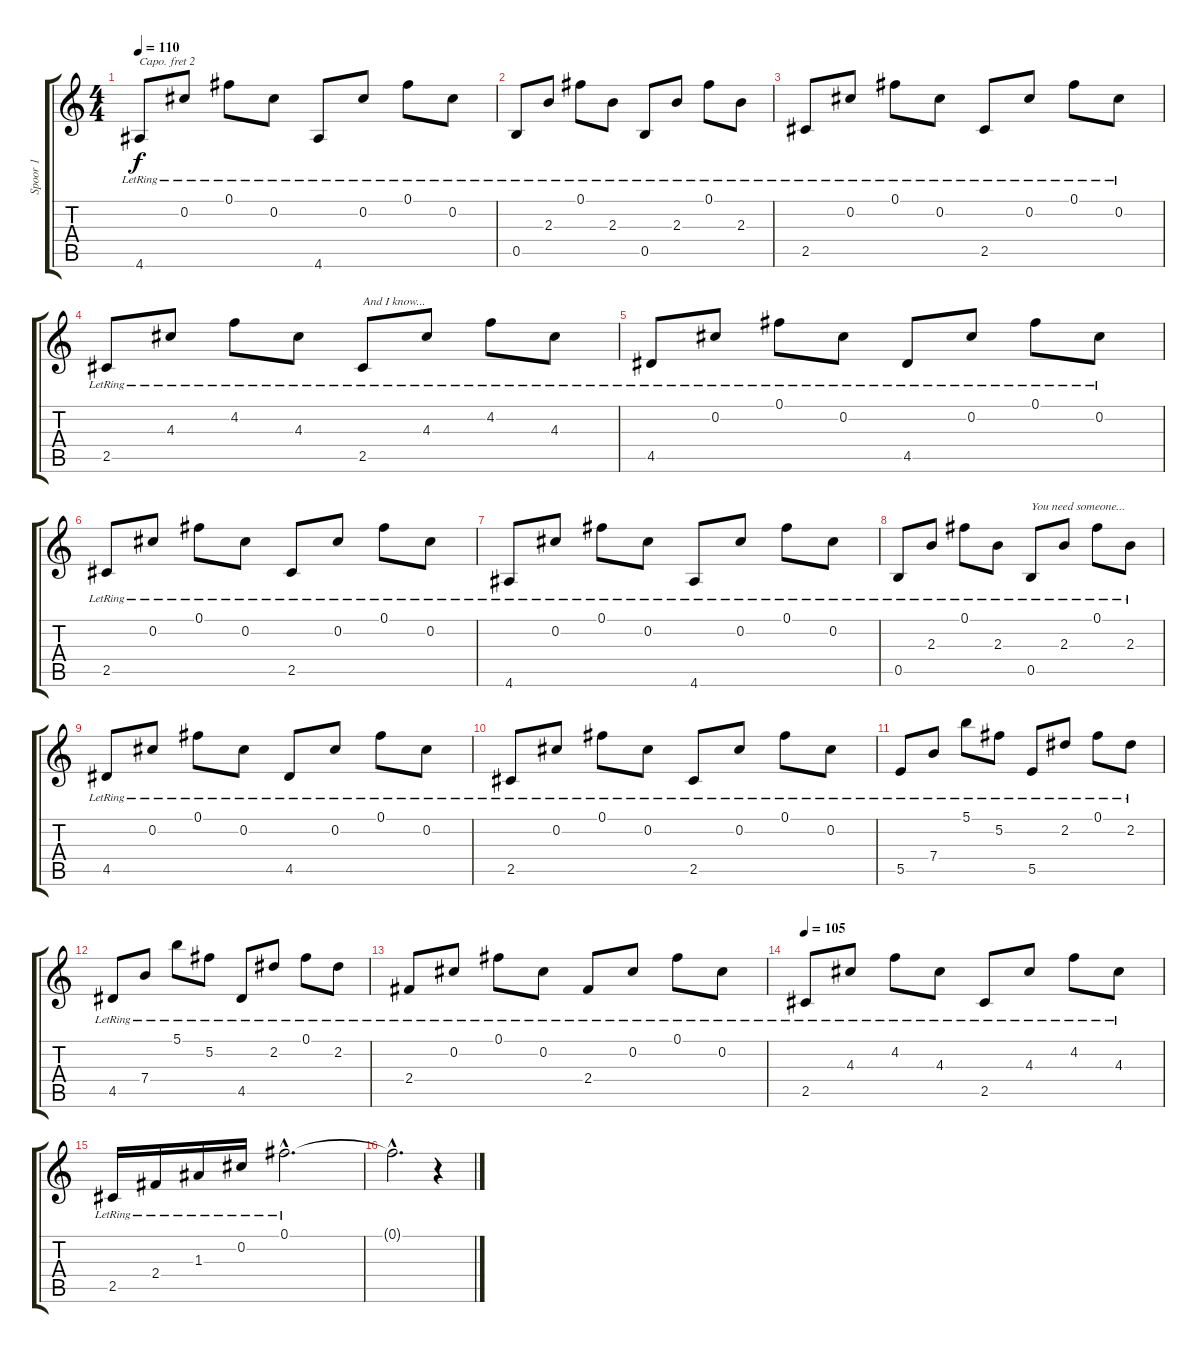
\track ("Spoor 1" "Spoor 1") {instrument acousticguitarnylon}
\staff {score tabs}
\capo 2
\tuning (E4 B3 G3 D3 A2 E2) {hide}
\ts (4 4)
\tempo 110
\clef g2
\ks c
4.6{lr}.8{dy f} 0.2{lr}.8 0.1{lr}.8 0.2{lr}.8 4.6{lr}.8 0.2{lr}.8 0.1{lr}.8 0.2{lr}.8 |
0.5{lr}.8 2.3{lr}.8 0.1{lr}.8 2.3{lr}.8 0.5{lr}.8 2.3{lr}.8 0.1{lr}.8 2.3{lr}.8 |
2.5{lr}.8 0.2{lr}.8 0.1{lr}.8 0.2{lr}.8 2.5{lr}.8 0.2{lr}.8 0.1{lr}.8 0.2{lr}.8 |
2.5{lr}.8 4.3{lr}.8 4.2{lr}.8 4.3{lr}.8 2.5{lr}.8{txt "And I know..."} 4.3{lr}.8 4.2{lr}.8 4.3{lr}.8 |
4.5{lr}.8 0.2{lr}.8 0.1{lr}.8 0.2{lr}.8 4.5{lr}.8 0.2{lr}.8 0.1{lr}.8 0.2{lr}.8 |
2.5{lr}.8 0.2{lr}.8 0.1{lr}.8 0.2{lr}.8 2.5{lr}.8 0.2{lr}.8 0.1{lr}.8 0.2{lr}.8 |
4.6{lr}.8 0.2{lr}.8 0.1{lr}.8 0.2{lr}.8 4.6{lr}.8 0.2{lr}.8 0.1{lr}.8 0.2{lr}.8 |
0.5{lr}.8 2.3{lr}.8 0.1{lr}.8 2.3{lr}.8 0.5{lr}.8{txt "You need someone..."} 2.3{lr}.8 0.1{lr}.8 2.3{lr}.8 |
4.5{lr}.8 0.2{lr}.8 0.1{lr}.8 0.2{lr}.8 4.5{lr}.8 0.2{lr}.8 0.1{lr}.8 0.2{lr}.8 |
2.5{lr}.8 0.2{lr}.8 0.1{lr}.8 0.2{lr}.8 2.5{lr}.8 0.2{lr}.8 0.1{lr}.8 0.2{lr}.8 |
5.5{lr}.8 7.4{lr}.8 5.1{lr}.8 5.2{lr}.8 5.5{lr}.8 2.2{lr}.8 0.1{lr}.8 2.2{lr}.8 |
4.5{lr}.8 7.4{lr}.8 5.1{lr}.8 5.2{lr}.8 4.5{lr}.8 2.2{lr}.8 0.1{lr}.8 2.2{lr}.8 |
2.4{lr}.8 0.2{lr}.8 0.1{lr}.8 0.2{lr}.8 2.4{lr}.8 0.2{lr}.8 0.1{lr}.8 0.2{lr}.8 |
\tempo 105
2.5{lr}.8 4.3{lr}.8 4.2{lr}.8 4.3{lr}.8 2.5{lr}.8 4.3{lr}.8 4.2{lr}.8 4.3{lr}.8 |
2.5{lr}.16 2.4{lr}.16 1.3{lr}.16 0.2{lr}.16 0.1{hac lr}.2{d} |
0.1{hac t}.2{d} r.4
